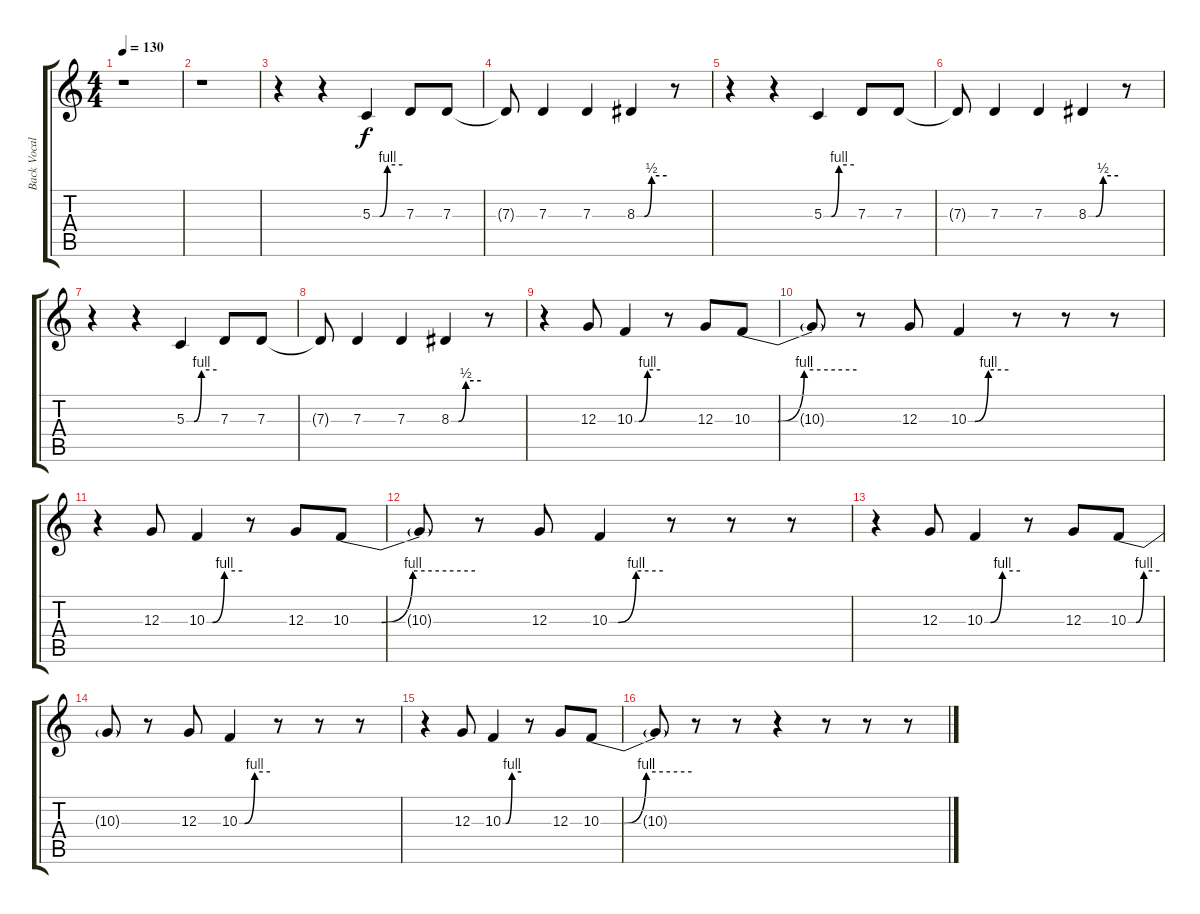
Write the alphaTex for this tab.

\track ("Back Vocal" "Back Vocal") {instrument lead2sawtooth}
\staff {score tabs}
\tuning (E4 B3 G3 D3 A2 E2) {hide}
\ts (4 4)
\tempo 130
\clef g2
\ks c
r.1{dy f} |
r.1 |
r.4 r.4 5.3{be (custom 0 0 15 0 30 4 60 4)}.4 7.3.8 7.3.8 |
7.3{t}.8 7.3.4 7.3.4 8.3{be (custom 0 0 15 0 30 2 60 2)}.4 r.8 |
r.4 r.4 5.3{be (custom 0 0 15 0 30 4 60 4)}.4 7.3.8 7.3.8 |
7.3{t}.8 7.3.4 7.3.4 8.3{be (custom 0 0 15 0 30 2 60 2)}.4 r.8 |
r.4 r.4 5.3{be (custom 0 0 15 0 30 4 60 4)}.4 7.3.8 7.3.8 |
7.3{t}.8 7.3.4 7.3.4 8.3{be (custom 0 0 15 0 30 2 60 2)}.4 r.8 |
r.4 12.3.8 10.3{be (custom 0 0 10 0 30 4 60 4)}.4 r.8 12.3.8 10.3{be (custom 0 0 15 0 30 4 60 4)}.8 |
10.3{t}.8 r.8 12.3.8 10.3{be (custom 0 0 10 0 30 4 60 4)}.4 r.8 r.8 r.8 |
r.4 12.3.8 10.3{be (custom 0 0 10 0 30 4 60 4)}.4 r.8 12.3.8 10.3{be (custom 0 0 15 0 30 4 60 4)}.8 |
10.3{t}.8 r.8 12.3.8 10.3{be (custom 0 0 10 0 30 4 60 4)}.4 r.8 r.8 r.8 |
r.4 12.3.8 10.3{be (custom 0 0 10 0 30 4 60 4)}.4 r.8 12.3.8 10.3{be (custom 0 0 15 0 30 4 60 4)}.8 |
10.3{t}.8 r.8 12.3.8 10.3{be (custom 0 0 10 0 30 4 60 4)}.4 r.8 r.8 r.8 |
r.4 12.3.8 10.3{be (custom 0 0 10 0 30 4 60 4)}.4 r.8 12.3.8 10.3{be (custom 0 0 15 0 30 4 60 4)}.8 |
10.3{t}.8 r.8 r.8 r.4 r.8 r.8 r.8
